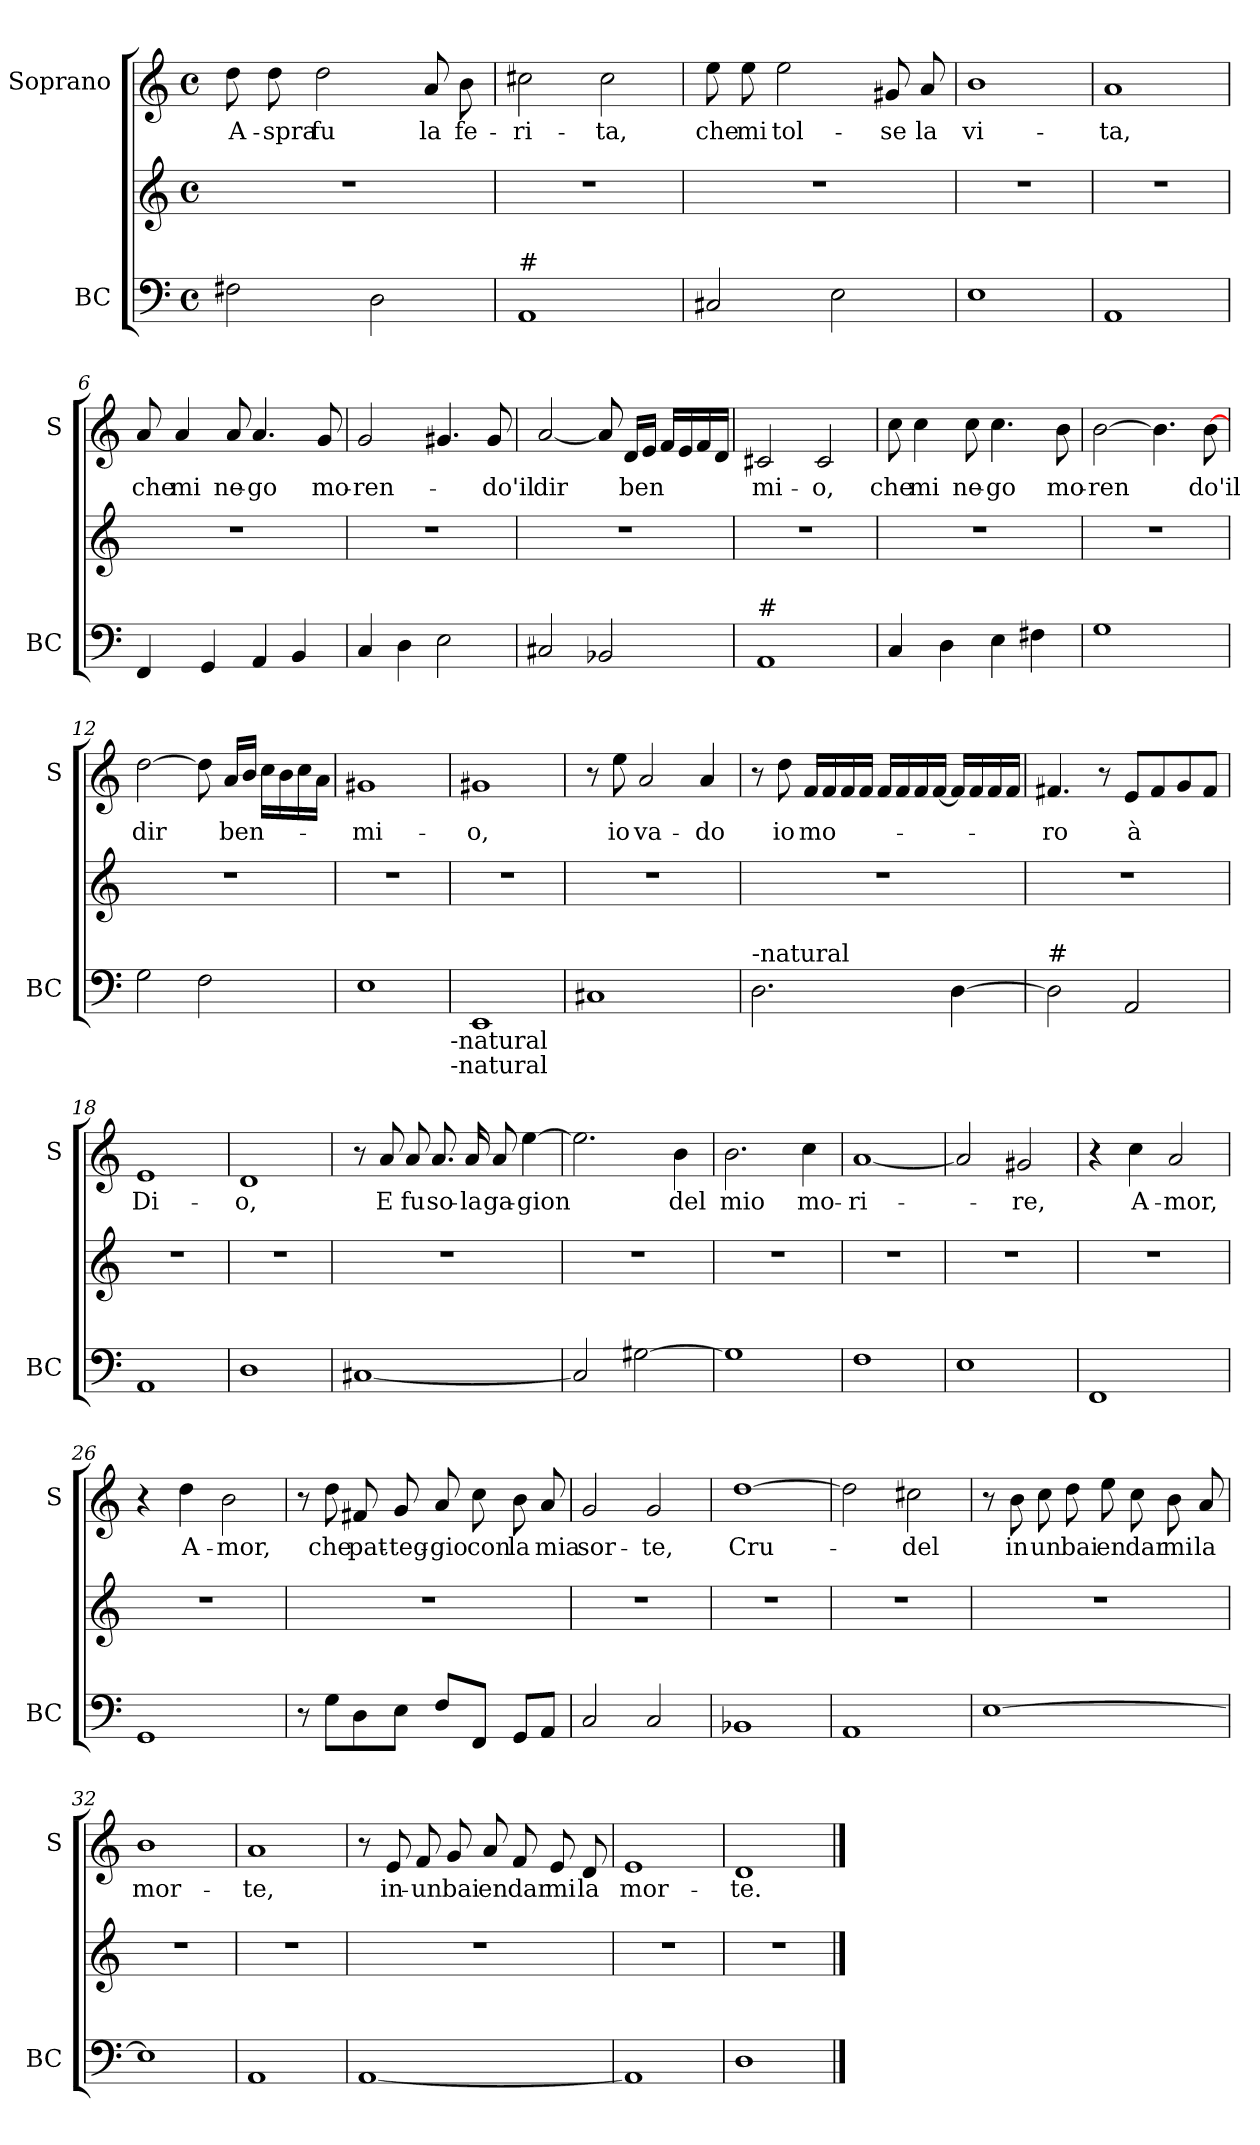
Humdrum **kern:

**kern	**kern	**kern	**text
*part2	*part2	*part1	*part1
*staff3	*staff2	*staff1	*staff1
*I"BC	*	*I"Soprano	*
*I'BC	*	*I'S	*
*clefF4	*clefG2	*clefG2	*
*k[]	*k[]	*k[]	*
*C:	*C:	*C:	*
*M4/4	*M4/4	*M4/4	*
*met(c)	*met(c)	*met(c)	*
=1	=1	=1	=1
!	!	!	!LO:LY:b
2F#X\	1r	8dd\	A-
!	!	!	!LO:LY:b
.	.	8dd\	-spra
!	!	!	!LO:LY:b
.	.	2dd\	fu
2D\	.	.	.
!	!	!	!LO:LY:b
.	.	8a/	la
!	!	!	!LO:LY:b
.	.	8b\	fe-
=2	=2	=2	=2
!LO:TX:a:t=#	!	!	!
!	!	!	!LO:LY:b
1AA	1r	2cc#X\	-ri-
!	!	!	!LO:LY:b
.	.	2cc#\	-ta,
=3	=3	=3	=3
!	!	!	!LO:LY:b
2C#X/	1r	8ee\	che
!	!	!	!LO:LY:b
.	.	8ee\	mi
!	!	!	!LO:LY:b
.	.	2ee\	tol-
2E\	.	.	.
!	!	!	!LO:LY:b
.	.	8g#X/	-se
!	!	!	!LO:LY:b
.	.	8a/	la
=4	=4	=4	=4
!	!	!	!LO:LY:b
1E	1r	1b	vi-
!!LO:LB:g=z
=5	=5	=5	=5
!	!	!	!LO:LY:b
1AA	1r	1a	-ta,
=6	=6	=6	=6
!	!	!	!LO:LY:b
4FF/	1r	8a/	che
!	!	!	!LO:LY:b
.	.	4a/	mi
4GG/	.	.	.
!	!	!	!LO:LY:b
.	.	8a/	ne-
!	!	!	!LO:LY:b
4AA/	.	4.a/	-go
4BB/	.	.	.
!	!	!	!LO:LY:b
.	.	8g/	mo-
=7	=7	=7	=7
!	!	!	!LO:LY:b
4C/	1r	2g/	-ren-
4D\	.	.	.
2E\	.	4.g#X/	.
!	!	!	!LO:LY:b
.	.	8g#/	-do'il
=8	=8	=8	=8
!	!	!	!LO:LY:b
2C#X/	1r	[2a/	dir
2BB-X/	.	8a/]	.
!	!	!	!LO:LY:b
.	.	16d/LL	ben
.	.	16e/JJ	.
.	.	16f/LL	.
.	.	16e/	.
.	.	16f/	.
.	.	16d/JJ	.
=9	=9	=9	=9
!LO:TX:a:t=#	!	!	!
!	!	!	!LO:LY:b
1AA	1r	2c#X/	mi-
!	!	!	!LO:LY:b
.	.	2c#/	-o,
!!LO:PB:g=z
=10	=10	=10	=10
!	!	!	!LO:LY:b
4C/	1r	8cc\	che
!	!	!	!LO:LY:b
.	.	4cc\	mi
4D\	.	.	.
!	!	!	!LO:LY:b
.	.	8cc\	ne-
!	!	!	!LO:LY:b
4E\	.	4.cc\	-go
4F#X\	.	.	.
!	!	!	!LO:LY:b
.	.	8b\	mo-
=11	=11	=11	=11
!	!	!	!LO:LY:b
1G	1r	[2b\	-ren
.	.	4.b\]	.
!	!	!	!LO:LY:b
.	.	[8b\	do'il
=12	=12	=12	=12
!	!	!	!LO:LY:b
2G\	1r	[2dd\	dir
2F\	.	8dd\]	.
!	!	!	!LO:LY:b
.	.	16a/LL	ben-
.	.	16b/JJ	.
.	.	16cc\LL	.
.	.	16b\	.
.	.	16cc\	.
.	.	16a\JJ	.
=13	=13	=13	=13
!	!	!	!LO:LY:b
1E	1r	1g#X	-mi-
!LO:TX:b:t=-natural	!	!	!
!LO:TX:b:t=-natural	!	!	!
!!LO:LB:g=z
=14	=14	=14	=14
!	!	!	!LO:LY:b
1EE	1r	1g#X	-o,
=15	=15	=15	=15
1C#X	1r	8r	.
!	!	!	!LO:LY:b
.	.	8ee\	io
!	!	!	!LO:LY:b
.	.	2a/	va-
!	!	!	!LO:LY:b
.	.	4a/	-do
=16	=16	=16	=16
!LO:TX:a:t=-natural	!	!	!
2.D\	1r	8r	.
!	!	!	!LO:LY:b
.	.	8dd\	io
!	!	!	!LO:LY:b
.	.	16f/LL	mo-
.	.	16f/	.
.	.	16f/	.
.	.	16f/JJ	.
.	.	16f/LL	.
.	.	16f/	.
.	.	16f/	.
.	.	[16f/JJ	.
[4D\	.	16f/LL]	.
.	.	16f/	.
.	.	16f/	.
.	.	16f/JJ	.
=17	=17	=17	=17
!LO:TX:a:t=#	!	!	!
!	!	!	!LO:LY:b
2D\]	1r	4.f#X/	-ro
.	.	8r	.
!	!	!	!LO:LY:b
2AA/	.	8e/L	à
.	.	8f#/	.
.	.	8g/	.
.	.	8f#/J	.
!!LO:LB:g=z
=18	=18	=18	=18
!	!	!	!LO:LY:b
1AA	1r	1e	Di-
=19	=19	=19	=19
!	!	!	!LO:LY:b
1D	1r	1d	-o,
=20	=20	=20	=20
[1C#X	1r	8r	.
!	!	!	!LO:LY:b
.	.	8a/	E
!	!	!	!LO:LY:b
.	.	8a/	fu
!	!	!	!LO:LY:b
.	.	8.a/	so-
!	!	!	!LO:LY:b
.	.	16a/	-la
!	!	!	!LO:LY:b
.	.	8a/	ga-
!	!	!	!LO:LY:b
.	.	[4ee\	-gion
=21	=21	=21	=21
2C#/]	1r	2.ee\]	.
[2G#X\	.	.	.
!	!	!	!LO:LY:b
.	.	4b\	del
=22	=22	=22	=22
!	!	!	!LO:LY:b
1G#]	1r	2.b\	mio
!	!	!	!LO:LY:b
.	.	4cc\	mo-
!!LO:LB:g=z
=23	=23	=23	=23
!	!	!	!LO:LY:b
1F	1r	[1a	-ri-
=24	=24	=24	=24
1E	1r	2a/]	.
!	!	!	!LO:LY:b
.	.	2g#X/	-re,
=25	=25	=25	=25
1FF	1r	4r	.
!	!	!	!LO:LY:b
.	.	4cc\	A-
!	!	!	!LO:LY:b
.	.	2a/	-mor,
=26	=26	=26	=26
1GG	1r	4r	.
!	!	!	!LO:LY:b
.	.	4dd\	A-
!	!	!	!LO:LY:b
.	.	2b\	-mor,
=27	=27	=27	=27
8r	1r	8r	.
!	!	!	!LO:LY:b
8G\L	.	8dd\	che
!	!	!	!LO:LY:b
8D\	.	8f#X/	pat-
!	!	!	!LO:LY:b
8E\J	.	8g/	-teg-
!	!	!	!LO:LY:b
8F/L	.	8a/	-gio
!	!	!	!LO:LY:b
8FF/J	.	8cc\	con
!	!	!	!LO:LY:b
8GG/L	.	8b\	la
!	!	!	!LO:LY:b
8AA/J	.	8a/	mia
!!LO:PB:g=z
=28	=28	=28	=28
!	!	!	!LO:LY:b
2C/	1r	2g/	sor-
!	!	!	!LO:LY:b
2C/	.	2g/	-te,
=29	=29	=29	=29
!	!	!	!LO:LY:b
1BB-X	1r	[1dd	Cru-
=30	=30	=30	=30
1AA	1r	2dd\]	.
!	!	!	!LO:LY:b
.	.	2cc#X\	-del
=31	=31	=31	=31
[1E	1r	8r	.
!	!	!	!LO:LY:b
.	.	8b\	in
!	!	!	!LO:LY:b
.	.	8cc\	un
!	!	!	!LO:LY:b
.	.	8dd\	bai
!	!	!	!LO:LY:b
.	.	8ee\	en
!	!	!	!LO:LY:b
.	.	8cc\	dar
!	!	!	!LO:LY:b
.	.	8b\	mi
!	!	!	!LO:LY:b
.	.	8a/	la
=32	=32	=32	=32
!	!	!	!LO:LY:b
1E]	1r	1b	mor-
!!LO:LB:g=z
=33	=33	=33	=33
!	!	!	!LO:LY:b
1AA	1r	1a	-te,
=34	=34	=34	=34
[1AA	1r	8r	.
!	!	!	!LO:LY:b
.	.	8e/	in-
!	!	!	!LO:LY:b
.	.	8f/	-un
!	!	!	!LO:LY:b
.	.	8g/	bai
!	!	!	!LO:LY:b
.	.	8a/	en
!	!	!	!LO:LY:b
.	.	8f/	dar
!	!	!	!LO:LY:b
.	.	8e/	mi
!	!	!	!LO:LY:b
.	.	8d/	la
=35	=35	=35	=35
!	!	!	!LO:LY:b
1AA]	1r	1e	mor-
=36	=36	=36	=36
!	!	!	!LO:LY:b
1D	1r	1d	-te.
==	==	==	==
*-	*-	*-	*-
